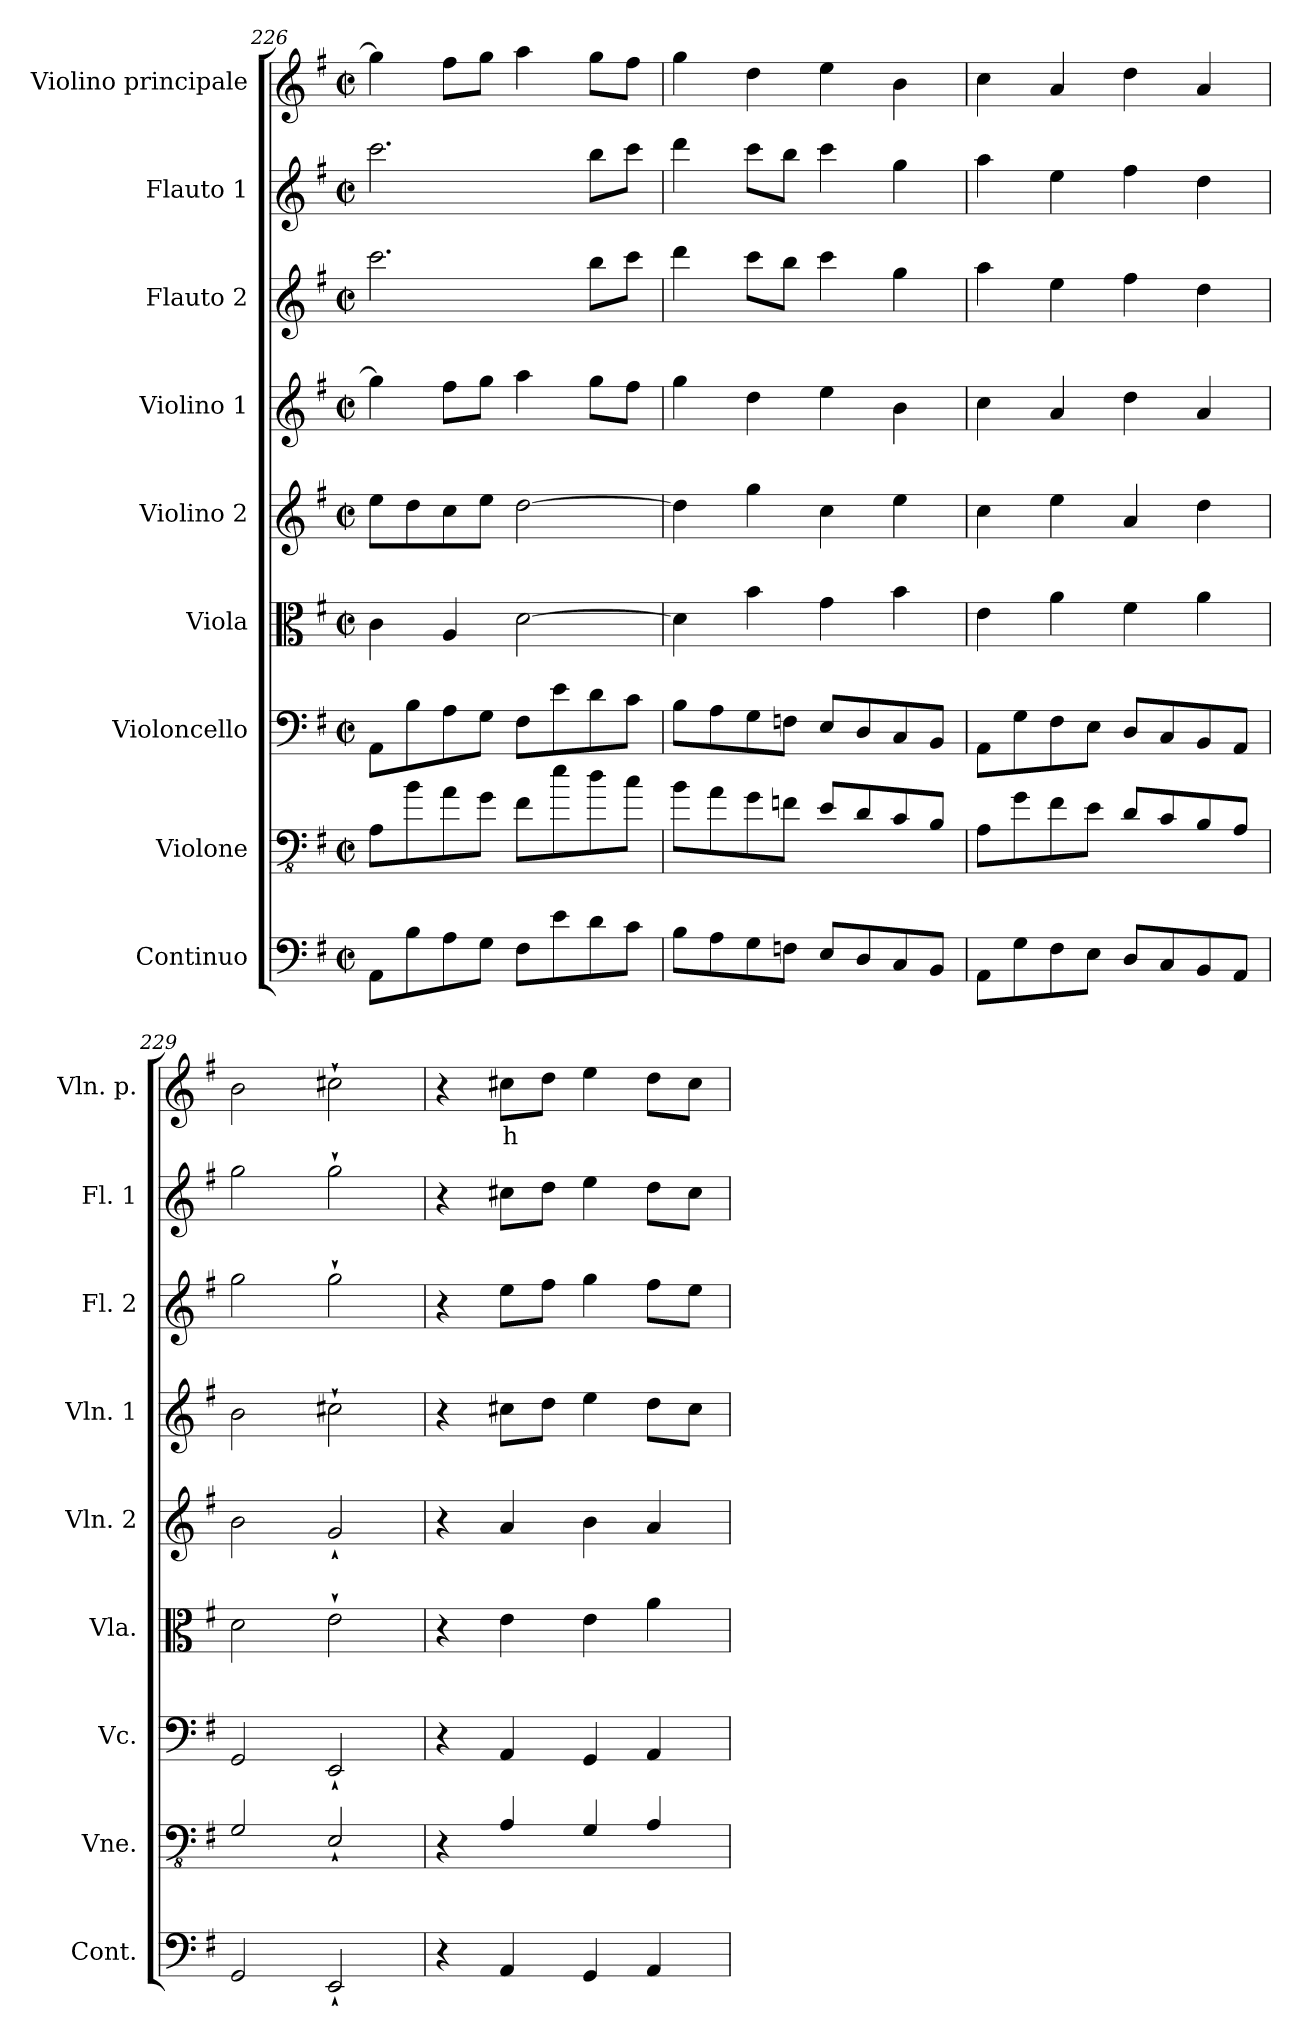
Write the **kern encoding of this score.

**kern	**kern	**kern	**kern	**kern	**kern	**kern	**kern	**kern	**text
*part9	*part8	*part7	*part6	*part5	*part4	*part3	*part2	*part1	*part1
*staff9	*staff8	*staff7	*staff6	*staff5	*staff4	*staff3	*staff2	*staff1	*staff1
*I"Continuo	*I"Violone	*I"Violoncello	*I"Viola	*I"Violino 2	*I"Violino 1	*I"Flauto 2	*I"Flauto 1	*I"Violino principale	*
*I'Cont.	*I'Vne.	*I'Vc.	*I'Vla.	*I'Vln. 2	*I'Vln. 1	*I'Fl. 2	*I'Fl. 1	*I'Vln. p.	*
*clefF4	*clefFv4	*clefF4	*clefC3	*clefG2	*clefG2	*clefG2	*clefG2	*clefG2	*
*	*ITrd7c12	*	*	*	*	*	*	*	*
*k[f#]	*k[f#]	*k[f#]	*k[f#]	*k[f#]	*k[f#]	*k[f#]	*k[f#]	*k[f#]	*
*M2/2	*M2/2	*M2/2	*M2/2	*M2/2	*M2/2	*M2/2	*M2/2	*M2/2	*
*met(c|)	*met(c|)	*met(c|)	*met(c|)	*met(c|)	*met(c|)	*met(c|)	*met(c|)	*met(c|)	*
=226	=226	=226	=226	=226	=226	=226	=226	=226	=226
8AA\L	8AAA\L	8AA\L	4c\	8ee\L	4gg\]	2.ccc\	2.ccc\	4gg\]	.
8B\	8BB\	8B\	.	8dd\	.	.	.	.	.
8A\	8AA\	8A\	4A/	8cc\	8ff#\L	.	.	8ff#\L	.
8G\J	8GG\J	8G\J	.	8ee\J	8gg\J	.	.	8gg\J	.
8F#\L	8FF#\L	8F#\L	[2d\	[2dd\	4aa\	.	.	4aa\	.
8e\	8E\	8e\	.	.	.	.	.	.	.
8d\	8D\	8d\	.	.	8gg\L	8bb\L	8bb\L	8gg\L	.
8c\J	8C\J	8c\J	.	.	8ff#\J	8ccc\J	8ccc\J	8ff#\J	.
=227	=227	=227	=227	=227	=227	=227	=227	=227	=227
8B\L	8BB\L	8B\L	4d\]	4dd\]	4gg\	4ddd\	4ddd\	4gg\	.
8A\	8AA\	8A\	.	.	.	.	.	.	.
8G\	8GG\	8G\	4b\	4gg\	4dd\	8ccc\L	8ccc\L	4dd\	.
8Fn\J	8FFn\J	8Fn\J	.	.	.	8bb\J	8bb\J	.	.
8E/L	8EE/L	8E/L	4g\	4cc\	4ee\	4ccc\	4ccc\	4ee\	.
8D/	8DD/	8D/	.	.	.	.	.	.	.
8C/	8CC/	8C/	4b\	4ee\	4b\	4gg\	4gg\	4b\	.
8BB/J	8BBB/J	8BB/J	.	.	.	.	.	.	.
=228	=228	=228	=228	=228	=228	=228	=228	=228	=228
8AA\L	8AAA\L	8AA\L	4e\	4cc\	4cc\	4aa\	4aa\	4cc\	.
8G\	8GG\	8G\	.	.	.	.	.	.	.
8F#\	8FF#\	8F#\	4a\	4ee\	4a/	4ee\	4ee\	4a/	.
8E\J	8EE\J	8E\J	.	.	.	.	.	.	.
8D/L	8DD/L	8D/L	4f#\	4a/	4dd\	4ff#\	4ff#\	4dd\	.
8C/	8CC/	8C/	.	.	.	.	.	.	.
8BB/	8BBB/	8BB/	4a\	4dd\	4a/	4dd\	4dd\	4a/	.
8AA/J	8AAA/J	8AA/J	.	.	.	.	.	.	.
=229	=229	=229	=229	=229	=229	=229	=229	=229	=229
2GG/	2GGG/	2GG/	2d\	2b\	2b\	2gg\	2gg\	2b\	.
2EE`/	2EEE`/	2EE`/	2e`\	2g`/	2cc#X`\	2gg`\	2gg`\	2cc#X`\	.
=230	=230	=230	=230	=230	=230	=230	=230	=230	=230
4r	4r	4r	4r	4r	4r	4r	4r	4r	.
!	!	!	!	!	!	!	!	!	!LO:LY:color=#FF0000
4AA/	4AAA/	4AA/	4e\	4a/	8cc#X\L	8ee\L	8cc#X\L	8cc#X\L	h
.	.	.	.	.	8dd\J	8ff#\J	8dd\J	8dd\J	.
4GG/	4GGG/	4GG/	4e\	4b\	4ee\	4gg\	4ee\	4ee\	.
4AA/	4AAA/	4AA/	4a\	4a/	8dd\L	8ff#\L	8dd\L	8dd\L	.
.	.	.	.	.	8cc#\J	8ee\J	8cc#\J	8cc#\J	.
=	=	=	=	=	=	=	=	=	=
*-	*-	*-	*-	*-	*-	*-	*-	*-	*-
